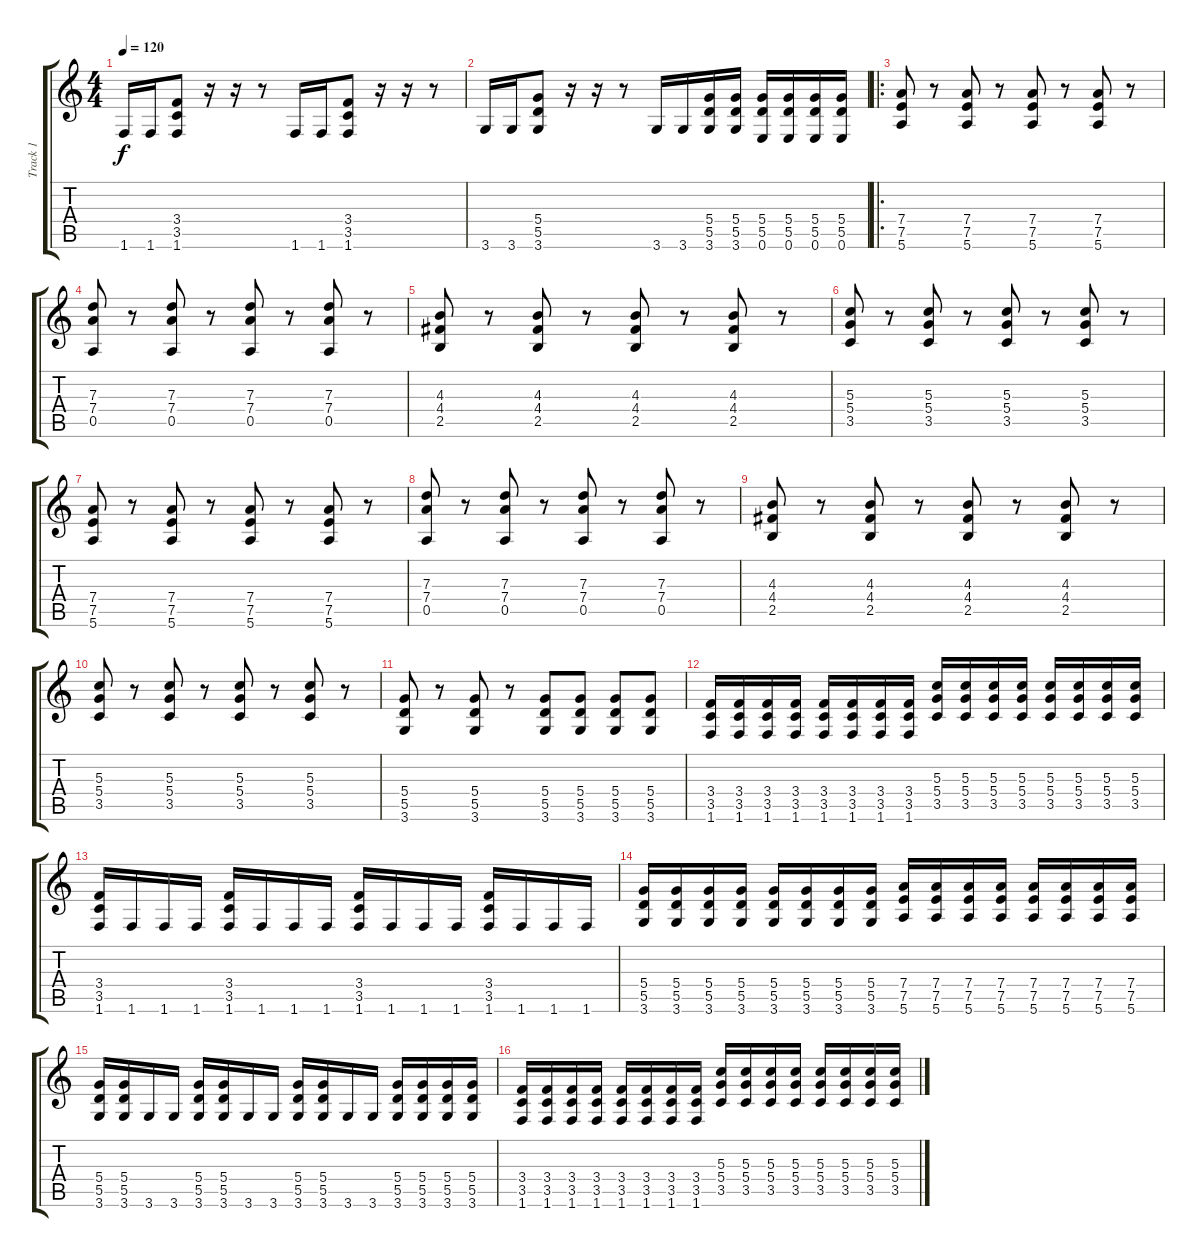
\track ("Track 1" "Track 1") {instrument overdrivenguitar}
\staff {score tabs}
\tuning (E4 B3 G3 D3 A2 E2) {hide}
\ts (4 4)
\tempo 120
\clef g2
\ks c
1.6.16{dy f} 1.6.16 (3.4 3.5 1.6).8 r.16 r.16 r.8 1.6.16 1.6.16 (3.4 3.5 1.6).8 r.16 r.16 r.8 |
3.6.16 3.6.16 (5.4 5.5 3.6).8 r.16 r.16 r.8 3.6.16 3.6.16 (5.4 5.5 3.6).16 (5.4 5.5 3.6).16 (5.4 5.5 0.6).16 (5.4 5.5 0.6).16 (5.4 5.5 0.6).16 (5.4 5.5 0.6).16 |
\ro
(7.4 7.5 5.6).8 r.8 (7.4 7.5 5.6).8 r.8 (7.4 7.5 5.6).8 r.8 (7.4 7.5 5.6).8 r.8 |
(7.3 7.4 0.5).8 r.8 (7.3 7.4 0.5).8 r.8 (7.3 7.4 0.5).8 r.8 (7.3 7.4 0.5).8 r.8 |
(4.3 4.4 2.5).8 r.8 (4.3 4.4 2.5).8 r.8 (4.3 4.4 2.5).8 r.8 (4.3 4.4 2.5).8 r.8 |
(5.3 5.4 3.5).8 r.8 (5.3 5.4 3.5).8 r.8 (5.3 5.4 3.5).8 r.8 (5.3 5.4 3.5).8 r.8 |
(7.4 7.5 5.6).8 r.8 (7.4 7.5 5.6).8 r.8 (7.4 7.5 5.6).8 r.8 (7.4 7.5 5.6).8 r.8 |
(7.3 7.4 0.5).8 r.8 (7.3 7.4 0.5).8 r.8 (7.3 7.4 0.5).8 r.8 (7.3 7.4 0.5).8 r.8 |
(4.3 4.4 2.5).8 r.8 (4.3 4.4 2.5).8 r.8 (4.3 4.4 2.5).8 r.8 (4.3 4.4 2.5).8 r.8 |
(5.3 5.4 3.5).8 r.8 (5.3 5.4 3.5).8 r.8 (5.3 5.4 3.5).8 r.8 (5.3 5.4 3.5).8 r.8 |
(5.4 5.5 3.6).8 r.8 (5.4 5.5 3.6).8 r.8 (5.4 5.5 3.6).8 (5.4 5.5 3.6).8 (5.4 5.5 3.6).8 (5.4 5.5 3.6).8 |
(3.4 3.5 1.6).16 (3.4 3.5 1.6).16 (3.4 3.5 1.6).16 (3.4 3.5 1.6).16 (3.4 3.5 1.6).16 (3.4 3.5 1.6).16 (3.4 3.5 1.6).16 (3.4 3.5 1.6).16 (5.3 5.4 3.5).16 (5.3 5.4 3.5).16 (5.3 5.4 3.5).16 (5.3 5.4 3.5).16 (5.3 5.4 3.5).16 (5.3 5.4 3.5).16 (5.3 5.4 3.5).16 (5.3 5.4 3.5).16 |
(3.4 3.5 1.6).16 1.6.16 1.6.16 1.6.16 (3.4 3.5 1.6).16 1.6.16 1.6.16 1.6.16 (3.4 3.5 1.6).16 1.6.16 1.6.16 1.6.16 (3.4 3.5 1.6).16 1.6.16 1.6.16 1.6.16 |
(5.4 5.5 3.6).16 (5.4 5.5 3.6).16 (5.4 5.5 3.6).16 (5.4 5.5 3.6).16 (5.4 5.5 3.6).16 (5.4 5.5 3.6).16 (5.4 5.5 3.6).16 (5.4 5.5 3.6).16 (7.4 7.5 5.6).16 (7.4 7.5 5.6).16 (7.4 7.5 5.6).16 (7.4 7.5 5.6).16 (7.4 7.5 5.6).16 (7.4 7.5 5.6).16 (7.4 7.5 5.6).16 (7.4 7.5 5.6).16 |
(5.4 5.5 3.6).16 (5.4 5.5 3.6).16 3.6.16 3.6.16 (5.4 5.5 3.6).16 (5.4 5.5 3.6).16 3.6.16 3.6.16 (5.4 5.5 3.6).16 (5.4 5.5 3.6).16 3.6.16 3.6.16 (5.4 5.5 3.6).16 (5.4 5.5 3.6).16 (5.4 5.5 3.6).16 (5.4 5.5 3.6).16 |
(3.4 3.5 1.6).16 (3.4 3.5 1.6).16 (3.4 3.5 1.6).16 (3.4 3.5 1.6).16 (3.4 3.5 1.6).16 (3.4 3.5 1.6).16 (3.4 3.5 1.6).16 (3.4 3.5 1.6).16 (5.3 5.4 3.5).16 (5.3 5.4 3.5).16 (5.3 5.4 3.5).16 (5.3 5.4 3.5).16 (5.3 5.4 3.5).16 (5.3 5.4 3.5).16 (5.3 5.4 3.5).16 (5.3 5.4 3.5).16
